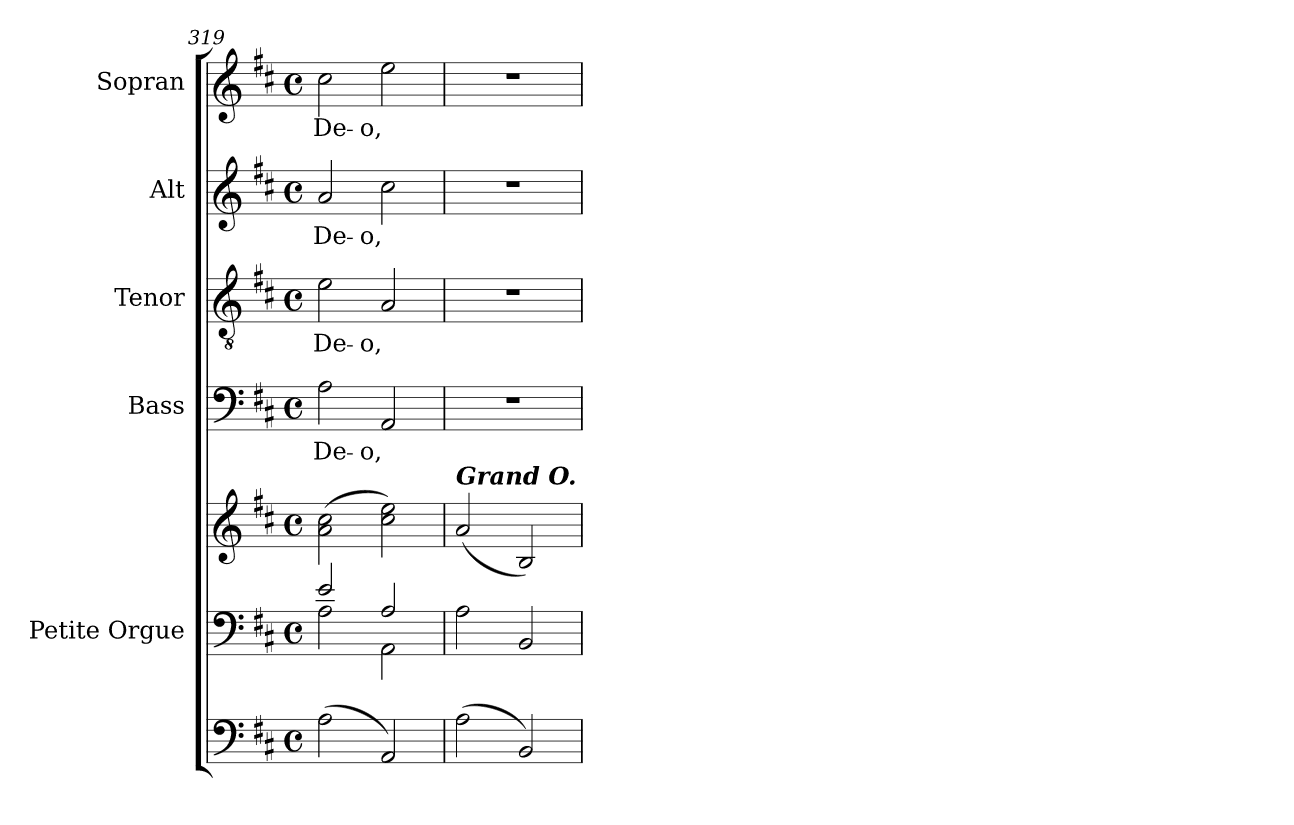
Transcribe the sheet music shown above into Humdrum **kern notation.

**kern	**kern	**kern	**kern	**text	**kern	**text	**kern	**text	**kern	**text
*part6	*part5	*part5	*part4	*part4	*part3	*part3	*part2	*part2	*part1	*part1
*staff7	*staff6	*staff5	*staff4	*staff4	*staff3	*staff3	*staff2	*staff2	*staff1	*staff1
*	*I"Petite Orgue	*	*I"Bass	*	*I"Tenor	*	*I"Alt	*	*I"Sopran	*
*	*I'Org. 1	*	*I'B.	*	*I'T.	*	*I'A.	*	*I'S.	*
*clefF4	*clefF4	*clefG2	*clefF4	*	*clefGv2	*	*clefG2	*	*clefG2	*
*k[f#c#]	*k[f#c#]	*k[f#c#]	*k[f#c#]	*	*k[f#c#]	*	*k[f#c#]	*	*k[f#c#]	*
*D:	*D:	*D:	*D:	*	*D:	*	*D:	*	*D:	*
*M4/4	*M4/4	*M4/4	*M4/4	*	*M4/4	*	*M4/4	*	*M4/4	*
*met(c)	*met(c)	*met(c)	*met(c)	*	*met(c)	*	*met(c)	*	*met(c)	*
=319	=319	=319	=319	=319	=319	=319	=319	=319	=319	=319
*	*^	*	*	*	*	*	*	*	*	*
!	!	!	!	!	!LO:LY:b	!	!LO:LY:b	!	!LO:LY:b	!	!LO:LY:b
(>2A\	2e/	2A\	(>2a\ 2cc#\	2A\	De-	2e\	De-	2a/	De-	2cc#\	De-
!	!	!	!	!	!LO:LY:b	!	!LO:LY:b	!	!LO:LY:b	!	!LO:LY:b
2AA/)	2A/	2AA\	2cc#\ 2ee\)	2AA/	-o,	2A/	-o,	2cc#\	-o,	2ee\	-o,
=320	=320	=320	=320	=320	=320	=320	=320	=320	=320	=320	=320
!	!	!	!LO:TX:a:Bi:t=Grand O.	!	!	!	!	!	!	!	!
*	*v	*v	*	*	*	*	*	*	*	*	*
(>2A\	2A\	(<2a/	1r	.	1r	.	1r	.	1r	.
2BB/)	2BB/	2B/)	.	.	.	.	.	.	.	.
=	=	=	=	=	=	=	=	=	=	=
*-	*-	*-	*-	*-	*-	*-	*-	*-	*-	*-
